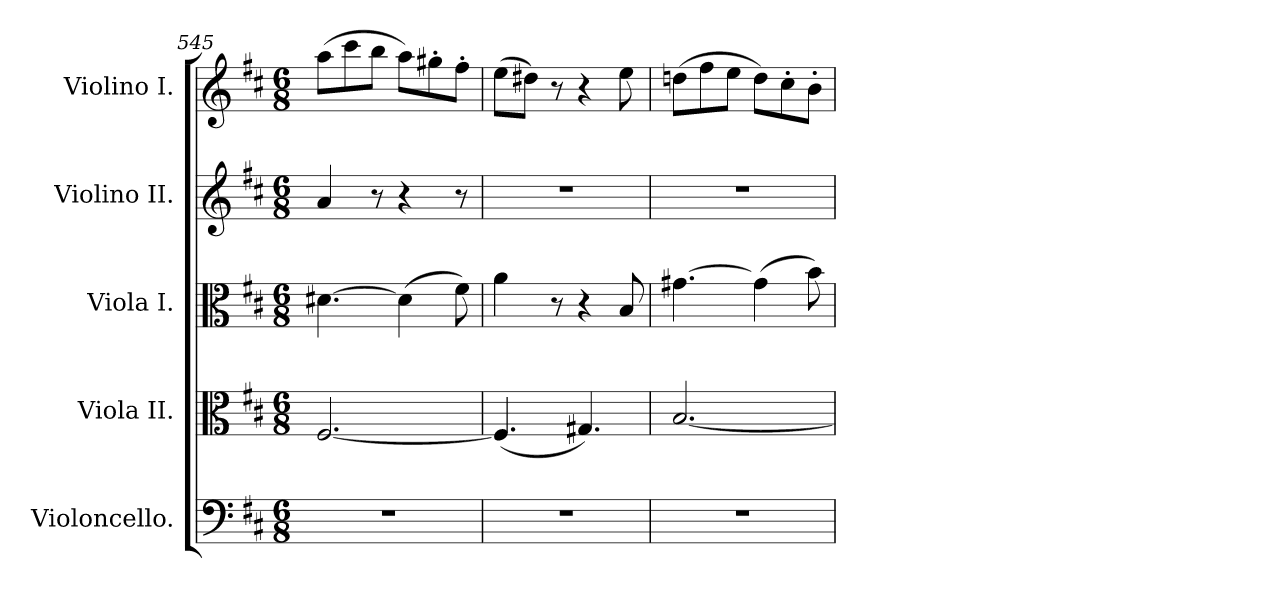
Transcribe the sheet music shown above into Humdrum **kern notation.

**kern	**kern	**kern	**kern	**kern
*part5	*part4	*part3	*part2	*part1
*staff5	*staff4	*staff3	*staff2	*staff1
*I"Violoncello.	*I"Viola II.	*I"Viola I.	*I"Violino II.	*I"Violino I.
*I'Vc	*I'Vla	*I'Vla	*I'Vln	*I'Vln
*clefF4	*clefC3	*clefC3	*clefG2	*clefG2
*k[f#c#]	*k[f#c#]	*k[f#c#]	*k[f#c#]	*k[f#c#]
*M6/8	*M6/8	*M6/8	*M6/8	*M6/8
=545	=545	=545	=545	=545
2.r	[2.F#/	[4.d#X\	4a/	(>8aa\L
.	.	.	.	8ccc#\
.	.	.	8r	8bb\J
.	.	(>4d#\]	4r	8aa\L)
.	.	.	.	8gg#X'\
.	.	8f#\)	8r	8ff#'\J
=546	=546	=546	=546	=546
2.r	(<4.F#/]	4a\	2.r	(>8ee\L
.	.	.	.	8dd#X\J)
.	.	8r	.	8r
.	4.G#X/)	4r	.	4r
.	.	8B/	.	8ee\
=547	=547	=547	=547	=547
2.r	[2.B/	[4.g#X\	2.r	(>8ddn\L
.	.	.	.	8ff#\
.	.	.	.	8ee\J
.	.	(>4g#\]	.	8dd\L)
.	.	.	.	8cc#'\
.	.	8b\)	.	8b'\J
=	=	=	=	=
*-	*-	*-	*-	*-
